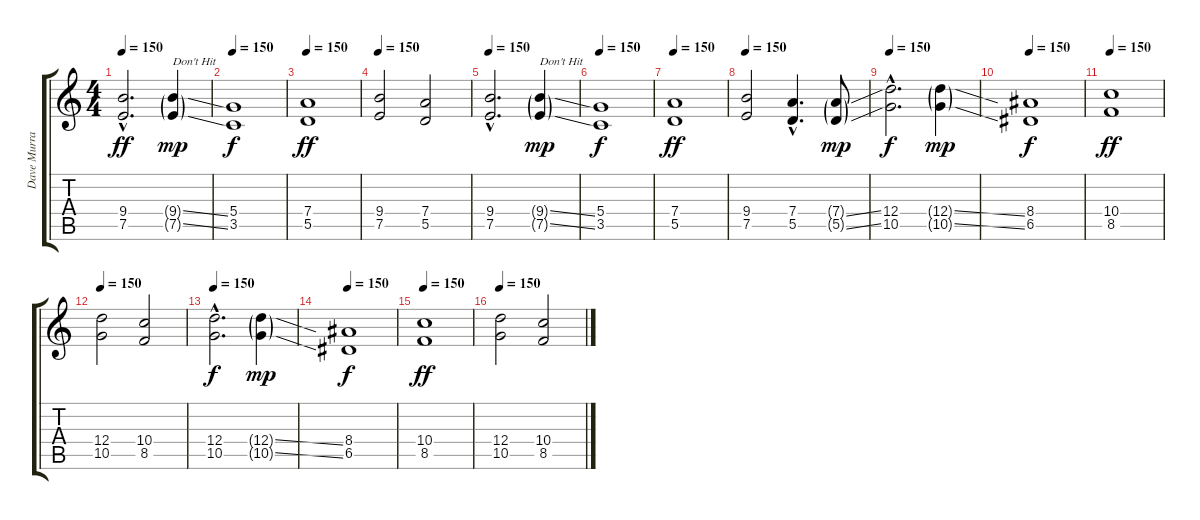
\track ("Dave Murray" "Dave Murra") {instrument overdrivenguitar}
\staff {score tabs}
\tuning (E4 B3 G3 D3 A2 E2) {hide}
\ts (4 4)
\tempo 150
\clef g2
\ks c
(9.4{hac} 7.5).2{d dy ff instrument overdrivenguitar} (9.4{ss g} 7.5{ss g}).4{txt "Don't Hit" dy mp} |
\tempo 150
(5.4 3.5).1{dy f} |
\tempo 150
(7.4 5.5).1{dy ff} |
\tempo 150
(9.4 7.5).2 (7.4 5.5).2 |
\tempo 150
(9.4{hac} 7.5).2{d} (9.4{ss g} 7.5{ss g}).4{txt "Don't Hit" dy mp} |
\tempo 150
(5.4 3.5).1{dy f} |
\tempo 150
(7.4 5.5).1{dy ff} |
\tempo 150
(9.4 7.5).2 (7.4{hac} 5.5).4{d} (7.4{ss g} 5.5{ss g}).8{dy mp} |
\tempo 150
(12.4 10.5{hac}).2{d dy f} (12.4{ss g} 10.5{ss g}).4{dy mp} |
\tempo 150
(8.4 6.5).1{dy f} |
\tempo 150
(10.4 8.5).1{dy ff} |
\tempo 150
(12.4 10.5).2 (10.4 8.5).2 |
\tempo 150
(12.4 10.5{hac}).2{d dy f} (12.4{ss g} 10.5{ss g}).4{dy mp} |
\tempo 150
(8.4 6.5).1{dy f} |
\tempo 150
(10.4 8.5).1{dy ff} |
\tempo 150
(12.4 10.5).2 (10.4 8.5).2
